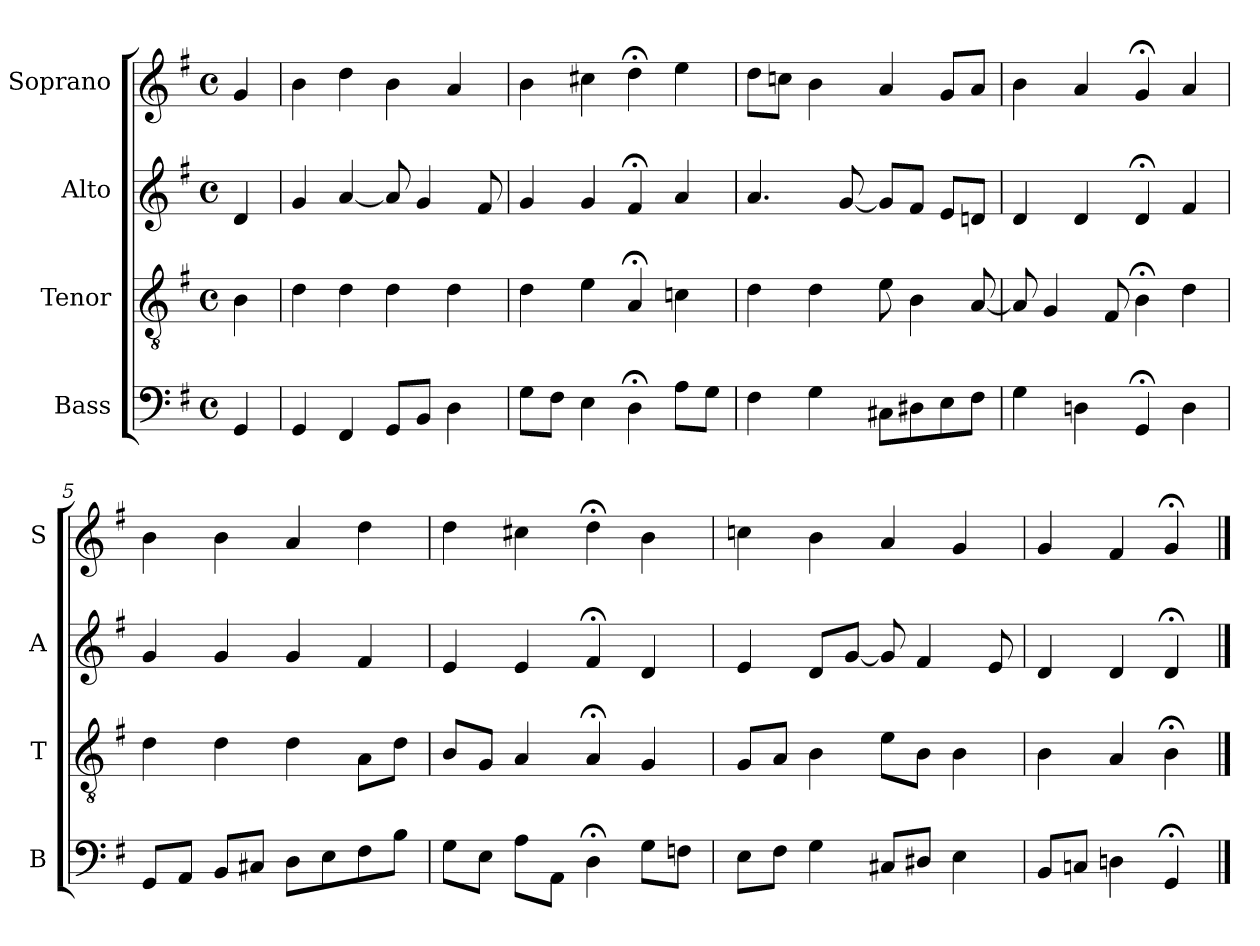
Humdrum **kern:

**kern	**kern	**kern	**kern
*part4	*part3	*part2	*part1
*staff4	*staff3	*staff2	*staff1
*I"Bass	*I"Tenor	*I"Alto	*I"Soprano
*I'B	*I'T	*I'A	*I'S
*clefF4	*clefGv2	*clefG2	*clefG2
*k[f#]	*k[f#]	*k[f#]	*k[f#]
*G:	*G:	*G:	*G:
*M4/4	*M4/4	*M4/4	*M4/4
*met(c)	*met(c)	*met(c)	*met(c)
*MM100	*MM100	*MM100	*MM100
=	=	=	=
4GG	4B	4d	4g
=1	=1	=1	=1
4GG	4d	4g	4b
4FF#	4d	[4a	4dd
8GGL	4d	8a]	4b
8BBJ	.	4g	.
4D	4d	.	4a
.	.	8f#	.
=2	=2	=2	=2
8GL	4d	4g	4b
8F#J	.	.	.
4E	4e	4g	4cc#X
4D;<	4A;<	4f#;<	4dd;<
8AL	4cn	4a	4ee
8GJ	.	.	.
=3	=3	=3	=3
4F#	4d	4.a	8ddL
.	.	.	8ccnJ
4G	4d	.	4b
.	.	[8g	.
8C#XiL	8ei	8giL]	4ai
8D#X	4B	8f#J	.
8E	.	8eL	8gL
8F#J	[8A	8dnJ	8aJ
=4	=4	=4	=4
4G	8A]	4d	4b
.	4G	.	.
4Dn	.	4d	4a
.	8F#	.	.
4GG;<	4B;<	4d;<	4g;<
4D	4d	4f#	4a
=5	=5	=5	=5
8GGL	4d	4g	4b
8AAJ	.	.	.
8BBL	4d	4g	4b
8C#XJ	.	.	.
8DL	4d	4g	4a
8E	.	.	.
8F#	8AL	4f#	4dd
8BJ	8dJ	.	.
=6	=6	=6	=6
8GL	8BL	4e	4dd
8EJ	8GJ	.	.
8AL	4A	4e	4cc#X
8AAJ	.	.	.
4D;<	4A;<	4f#;<	4dd;<
8GL	4G	4d	4b
8FnJ	.	.	.
=7	=7	=7	=7
8EL	8GL	4e	4ccn
8F#J	8AJ	.	.
4G	4B	8dL	4b
.	.	[8gJ	.
8C#XiL	8eiL	8gi]	4ai
8D#XJ	8BJ	4f#	.
4E	4B	.	4g
.	.	8e	.
=8	=8	=8	=8
8BBL	4B	4d	4g
8CnJ	.	.	.
4Dn	4A	4d	4f#
4GG;<	4B;<	4d;<	4g;<
==	==	==	==
*-	*-	*-	*-
